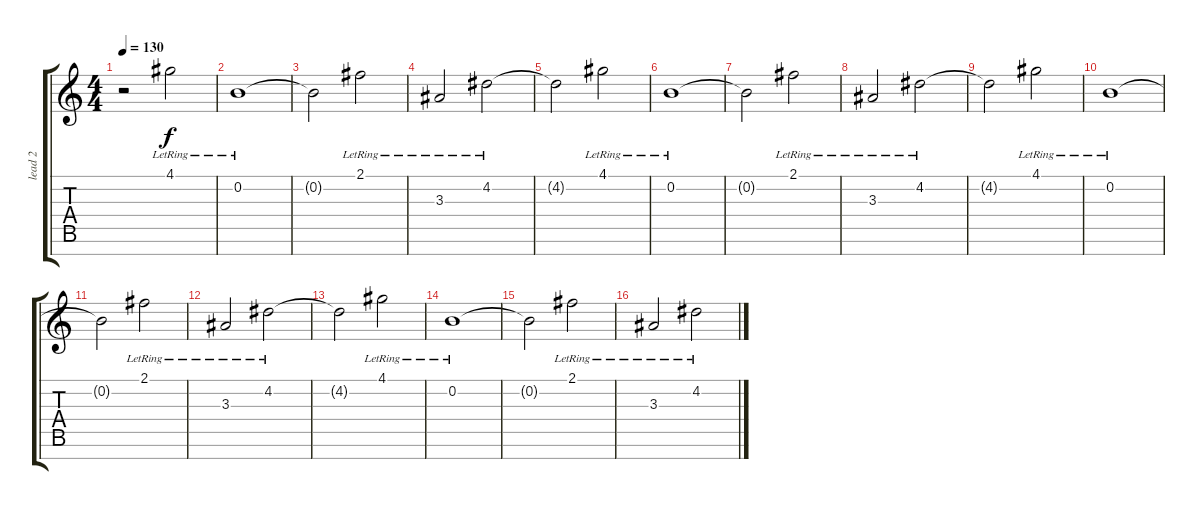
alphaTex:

\track ("lead 2" "lead 2") {instrument electricguitarjazz}
\staff {score tabs}
\tuning (E4 B3 G3 D3 A2 E2 B1) {hide}
\ts (4 4)
\tempo 130
\clef g2
\ks c
r.2{dy f} 4.1{lr}.2 |
0.2{lr}.1 |
0.2{t}.2 2.1{lr}.2 |
3.3{lr}.2 4.2{lr}.2 |
4.2{t}.2 4.1{lr}.2 |
0.2{lr}.1 |
0.2{t}.2 2.1{lr}.2 |
3.3{lr}.2 4.2{lr}.2 |
4.2{t}.2 4.1{lr}.2 |
0.2{lr}.1 |
0.2{t}.2 2.1{lr}.2 |
3.3{lr}.2 4.2{lr}.2 |
4.2{t}.2 4.1{lr}.2 |
0.2{lr}.1 |
0.2{t}.2 2.1{lr}.2 |
3.3{lr}.2 4.2{lr}.2
